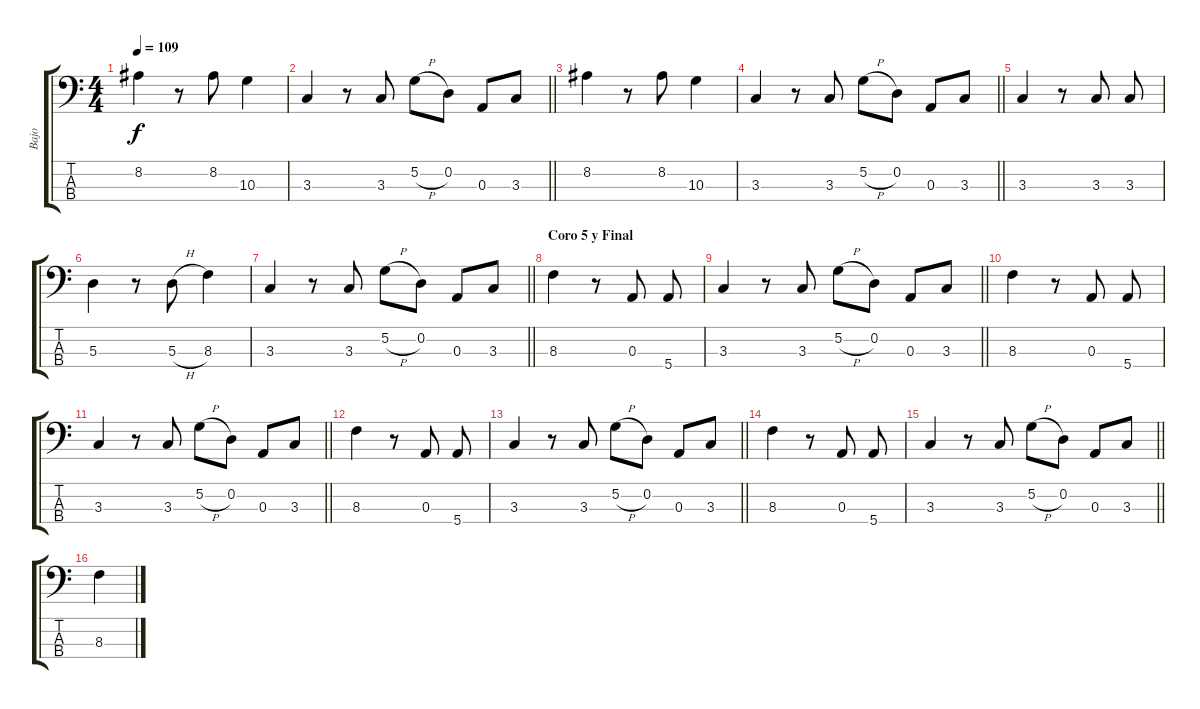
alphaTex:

\track ("Bajo" "Bajo") {instrument electricbassfinger}
\staff {score tabs}
\tuning (G2 D2 A1 E1) {hide}
\ts (4 4)
\tempo 109
\clef f4
\ks c
8.2.4{dy f} r.8 8.2.8 10.3.4 |
\barLineRight lightlight
3.3.4 r.8 3.3.8 5.2{h}.8 0.2.8 0.3.8 3.3.8 |
8.2.4 r.8 8.2.8 10.3.4 |
\barLineRight lightlight
3.3.4 r.8 3.3.8 5.2{h}.8 0.2.8 0.3.8 3.3.8 |
3.3.4 r.8 3.3.8 3.3.8 |
5.3.4 r.8 5.3{h}.8 8.3.4 |
\barLineRight lightlight
3.3.4 r.8 3.3.8 5.2{h}.8 0.2.8 0.3.8 3.3.8 |
\section ("" "Coro 5 y Final")
8.3.4 r.8 0.3.8 5.4.8 |
\barLineRight lightlight
3.3.4 r.8 3.3.8 5.2{h}.8 0.2.8 0.3.8 3.3.8 |
8.3.4 r.8 0.3.8 5.4.8 |
\barLineRight lightlight
3.3.4 r.8 3.3.8 5.2{h}.8 0.2.8 0.3.8 3.3.8 |
8.3.4 r.8 0.3.8 5.4.8 |
\barLineRight lightlight
3.3.4 r.8 3.3.8 5.2{h}.8 0.2.8 0.3.8 3.3.8 |
8.3.4 r.8 0.3.8 5.4.8 |
\barLineRight lightlight
3.3.4 r.8 3.3.8 5.2{h}.8 0.2.8 0.3.8 3.3.8 |
8.3.4
